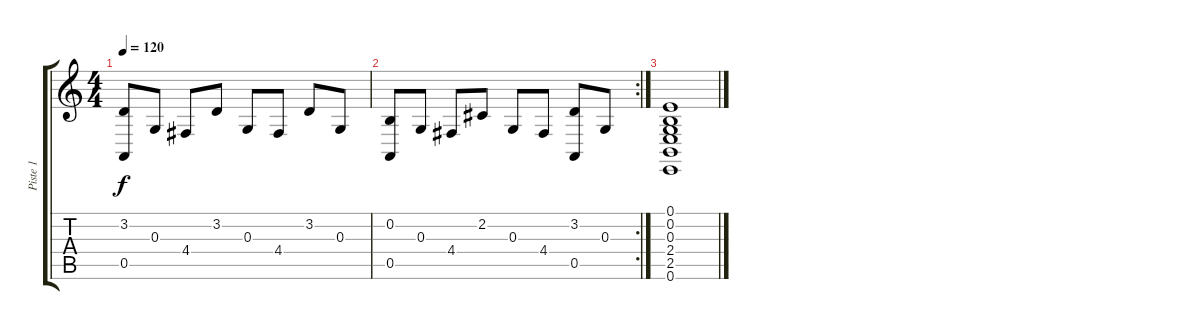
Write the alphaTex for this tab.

\track ("Piste 1" "Piste 1") {instrument acousticgrandpiano}
\staff {score tabs}
\tuning (E4 B3 G3 D3 A2 E2) {hide}
\ts (4 4)
\tempo 120
\clef g2
\ks c
(3.2 0.5).8{dy f} 0.3.8 4.4.8 3.2.8 0.3.8 4.4.8 3.2.8 0.3.8 |
\rc 2
(0.2 0.5).8 0.3.8 4.4.8 2.2.8 0.3.8 4.4.8 (3.2 0.5).8 0.3.8 |
(0.1 0.2 0.3 2.4 2.5 0.6).1
